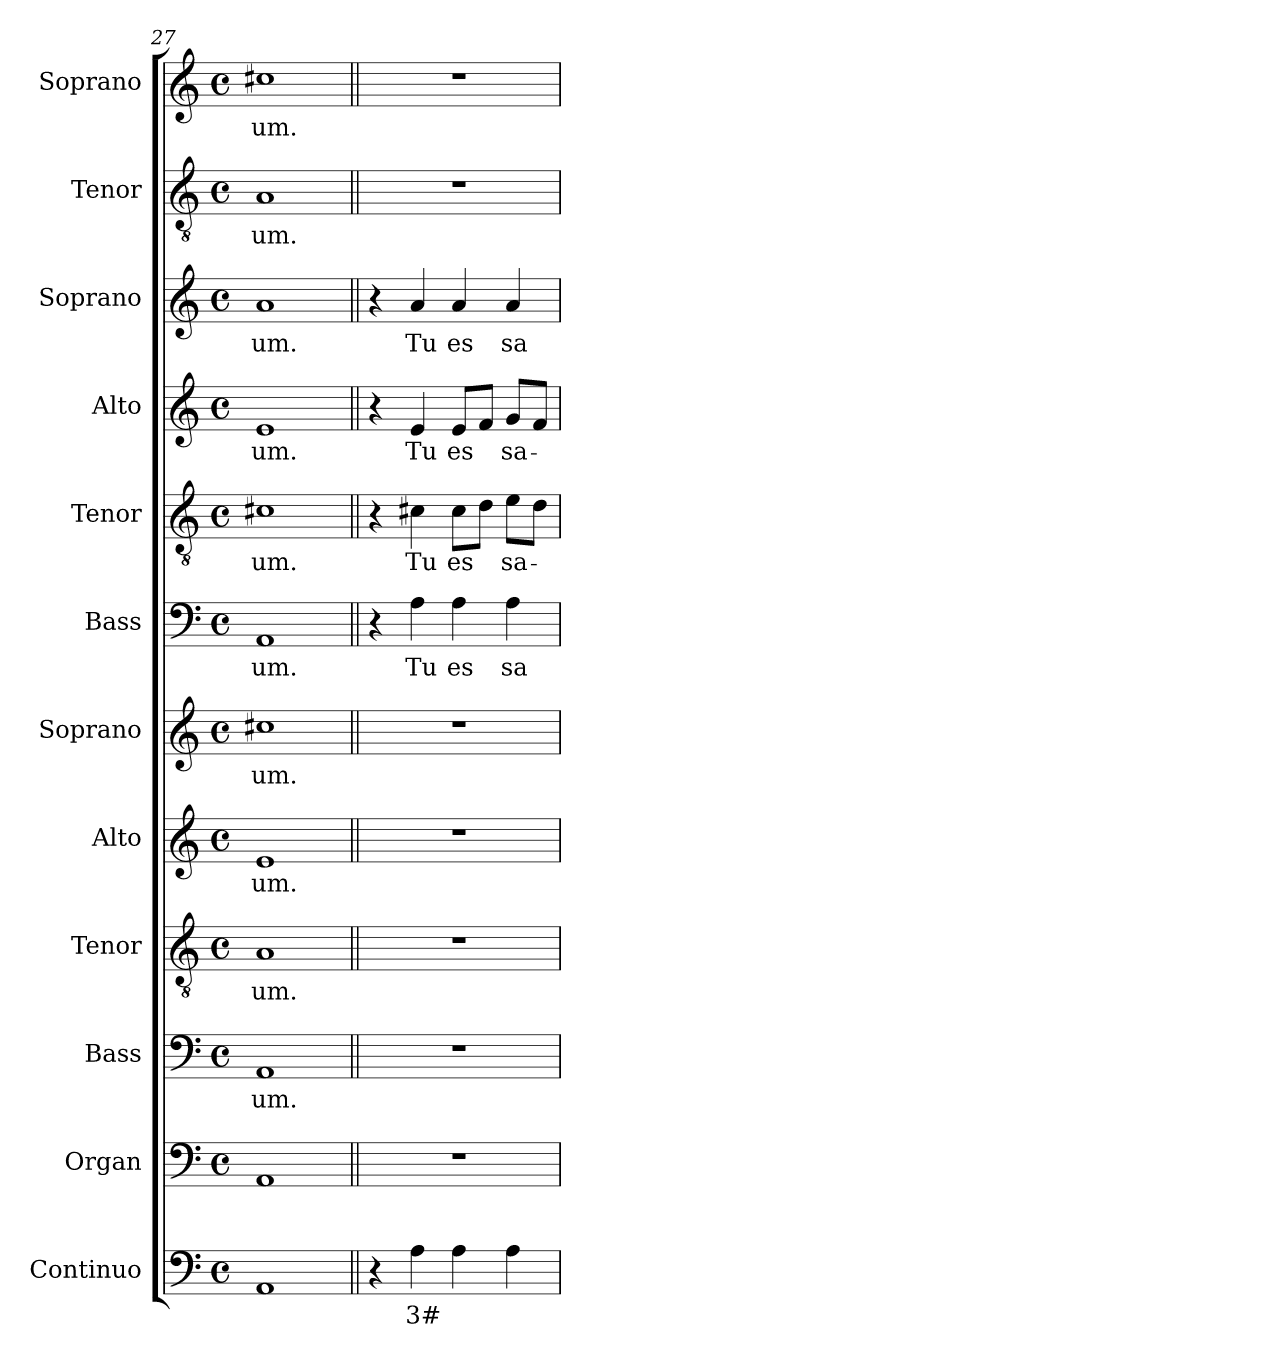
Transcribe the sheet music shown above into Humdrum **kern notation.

**kern	**text	**kern	**kern	**text	**kern	**text	**kern	**text	**kern	**text	**kern	**text	**kern	**text	**kern	**text	**kern	**text	**kern	**text	**kern	**text
*part12	*part12	*part11	*part10	*part10	*part9	*part9	*part8	*part8	*part7	*part7	*part6	*part6	*part5	*part5	*part4	*part4	*part3	*part3	*part2	*part2	*part1	*part1
*staff12	*staff12	*staff11	*staff10	*staff10	*staff9	*staff9	*staff8	*staff8	*staff7	*staff7	*staff6	*staff6	*staff5	*staff5	*staff4	*staff4	*staff3	*staff3	*staff2	*staff2	*staff1	*staff1
*I"Continuo	*	*I"Organ	*I"Bass	*	*I"Tenor	*	*I"Alto	*	*I"Soprano	*	*I"Bass	*	*I"Tenor	*	*I"Alto	*	*I"Soprano	*	*I"Tenor	*	*I"Soprano	*
*I'Cont.	*	*I'Org.	*I'B.	*	*I'T.	*	*I'A.	*	*I'S.	*	*I'B.	*	*I'T.	*	*I'A.	*	*I'S.	*	*I'T.	*	*I'S.	*
*clefF4	*	*clefF4	*clefF4	*	*clefGv2	*	*clefG2	*	*clefG2	*	*clefF4	*	*clefGv2	*	*clefG2	*	*clefG2	*	*clefGv2	*	*clefG2	*
*	*	*	*	*	*ITrd7c12	*	*	*	*	*	*	*	*ITrd7c12	*	*	*	*	*	*ITrd7c12	*	*	*
*k[]	*	*k[]	*k[]	*	*k[]	*	*k[]	*	*k[]	*	*k[]	*	*k[]	*	*k[]	*	*k[]	*	*k[]	*	*k[]	*
*C:	*	*C:	*C:	*	*C:	*	*C:	*	*C:	*	*C:	*	*C:	*	*C:	*	*C:	*	*C:	*	*C:	*
*M4/4	*	*M4/4	*M4/4	*	*M4/4	*	*M4/4	*	*M4/4	*	*M4/4	*	*M4/4	*	*M4/4	*	*M4/4	*	*M4/4	*	*M4/4	*
*met(c)	*	*met(c)	*met(c)	*	*met(c)	*	*met(c)	*	*met(c)	*	*met(c)	*	*met(c)	*	*met(c)	*	*met(c)	*	*met(c)	*	*met(c)	*
=27	=27	=27	=27	=27	=27	=27	=27	=27	=27	=27	=27	=27	=27	=27	=27	=27	=27	=27	=27	=27	=27	=27
!	!	!	!	!LO:LY:b:color=#000000	!	!	!	!	!	!	!	!	!	!	!	!	!	!	!	!	!	!
!	!	!	!	!	!	!LO:LY:b:color=#000000	!	!	!	!	!	!	!	!	!	!	!	!	!	!	!	!
!	!	!	!	!	!	!	!	!LO:LY:b:color=#000000	!	!	!	!	!	!	!	!	!	!	!	!	!	!
!	!	!	!	!	!	!	!	!	!	!LO:LY:b:color=#000000	!	!	!	!	!	!	!	!	!	!	!	!
!	!	!	!	!	!	!	!	!	!	!	!	!LO:LY:b:color=#000000	!	!	!	!	!	!	!	!	!	!
!	!	!	!	!	!	!	!	!	!	!	!	!	!	!LO:LY:b:color=#000000	!	!	!	!	!	!	!	!
!	!	!	!	!	!	!	!	!	!	!	!	!	!	!	!	!LO:LY:b:color=#000000	!	!	!	!	!	!
!	!	!	!	!	!	!	!	!	!	!	!	!	!	!	!	!	!	!LO:LY:b:color=#000000	!	!	!	!
!	!	!	!	!	!	!	!	!	!	!	!	!	!	!	!	!	!	!	!	!LO:LY:b:color=#000000	!	!
!	!	!	!	!	!	!	!	!	!	!	!	!	!	!	!	!	!	!	!	!	!	!LO:LY:b:color=#000000
1AAi	.	1AAi	1AAi	-um.	1AAi	-um.	1ei	-um.	1cc#Xi	-um.	1AAi	-um.	1C#Xi	-um.	1ei	-um.	1ai	-um.	1AAi	-um.	1cc#Xi	-um.
!!LO:PB:g=z
=28||	=28||	=28||	=28||	=28||	=28||	=28||	=28||	=28||	=28||	=28||	=28||	=28||	=28||	=28||	=28||	=28||	=28||	=28||	=28||	=28||	=28||	=28||
4r	.	1r	1r	.	1r	.	1r	.	1r	.	4r	.	4r	.	4r	.	4r	.	1r	.	1r	.
!	!LO:LY:b:color=#000000	!	!	!	!	!	!	!	!	!	!	!	!	!	!	!	!	!	!	!	!	!
!	!	!	!	!	!	!	!	!	!	!	!	!LO:LY:b:color=#000000	!	!	!	!	!	!	!	!	!	!
!	!	!	!	!	!	!	!	!	!	!	!	!	!	!LO:LY:b:color=#000000	!	!	!	!	!	!	!	!
!	!	!	!	!	!	!	!	!	!	!	!	!	!	!	!	!LO:LY:b:color=#000000	!	!	!	!	!	!
!	!	!	!	!	!	!	!	!	!	!	!	!	!	!	!	!	!	!LO:LY:b:color=#000000	!	!	!	!
4Ai\	3#	.	.	.	.	.	.	.	.	.	4Ai\	Tu	4C#Xi\	Tu	4ei/	Tu	4ai/	Tu	.	.	.	.
!	!	!	!	!	!	!	!	!	!	!	!	!LO:LY:b:color=#000000	!	!	!	!	!	!	!	!	!	!
!	!	!	!	!	!	!	!	!	!	!	!	!	!	!LO:LY:b:color=#000000	!	!	!	!	!	!	!	!
!	!	!	!	!	!	!	!	!	!	!	!	!	!	!	!	!LO:LY:b:color=#000000	!	!	!	!	!	!
!	!	!	!	!	!	!	!	!	!	!	!	!	!	!	!	!	!	!LO:LY:b:color=#000000	!	!	!	!
4Ai\	.	.	.	.	.	.	.	.	.	.	4Ai\	es	8C#i\L	es	8ei/L	es	4ai/	es	.	.	.	.
.	.	.	.	.	.	.	.	.	.	.	.	.	8Di\J	.	8fi/J	.	.	.	.	.	.	.
!	!	!	!	!	!	!	!	!	!	!	!	!LO:LY:b:color=#000000	!	!	!	!	!	!	!	!	!	!
!	!	!	!	!	!	!	!	!	!	!	!	!	!	!LO:LY:b:color=#000000	!	!	!	!	!	!	!	!
!	!	!	!	!	!	!	!	!	!	!	!	!	!	!	!	!LO:LY:b:color=#000000	!	!	!	!	!	!
!	!	!	!	!	!	!	!	!	!	!	!	!	!	!	!	!	!	!LO:LY:b:color=#000000	!	!	!	!
4Ai\	.	.	.	.	.	.	.	.	.	.	4Ai\	sa-	8Ei\L	sa-	8gi/L	sa-	4ai/	sa-	.	.	.	.
.	.	.	.	.	.	.	.	.	.	.	.	.	8Di\J	.	8fi/J	.	.	.	.	.	.	.
=	=	=	=	=	=	=	=	=	=	=	=	=	=	=	=	=	=	=	=	=	=	=
*-	*-	*-	*-	*-	*-	*-	*-	*-	*-	*-	*-	*-	*-	*-	*-	*-	*-	*-	*-	*-	*-	*-
